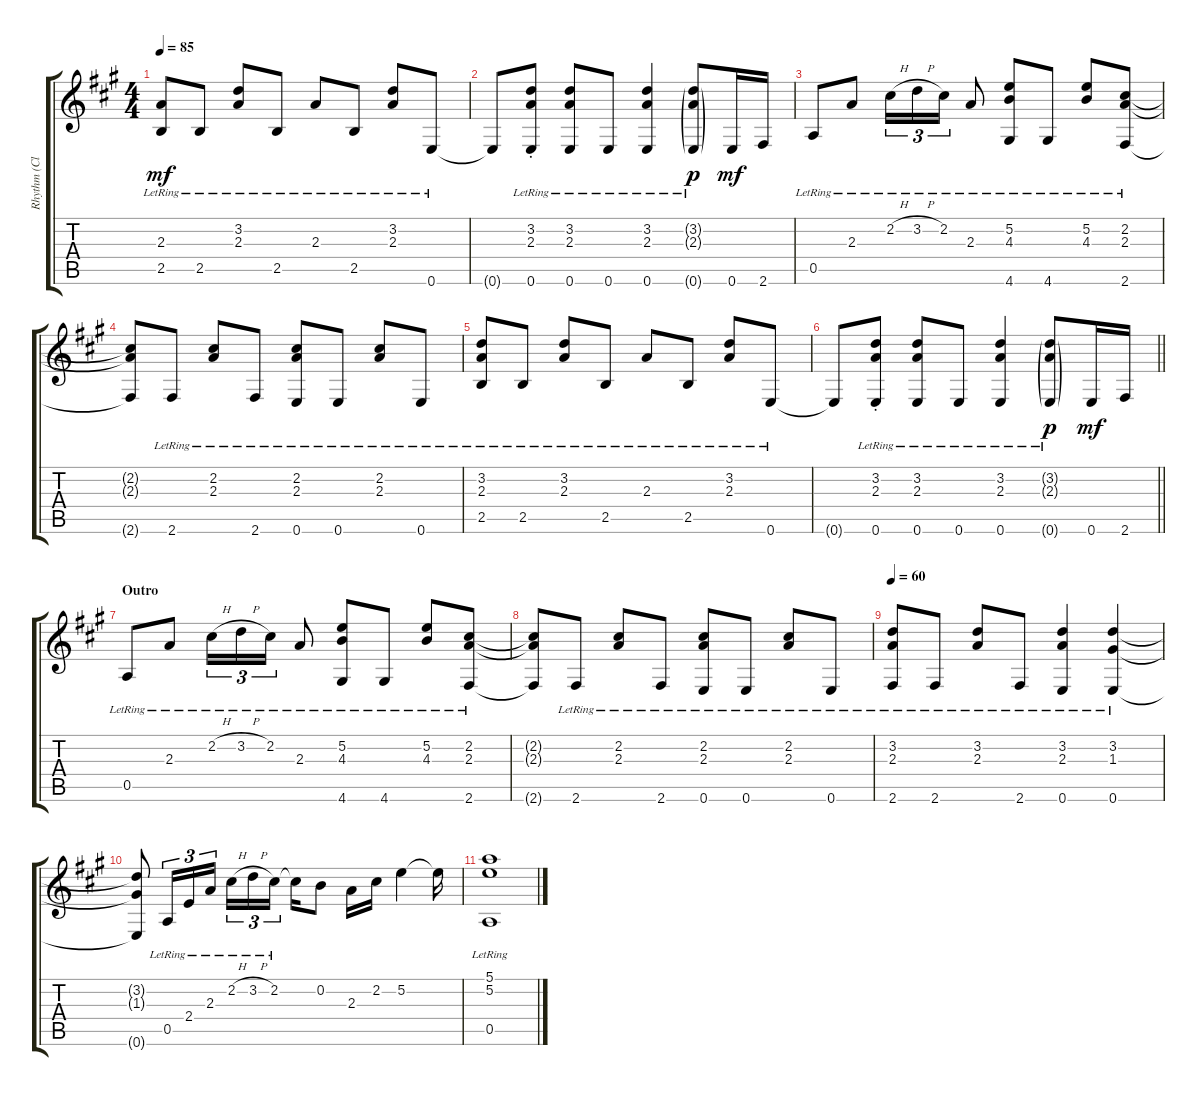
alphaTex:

\track ("Rhythm (Clapton)" "Rhythm (Cl") {instrument acousticguitarsteel}
\staff {score tabs}
\tuning (E4 B3 G3 D3 A2 E2) {hide}
\ts (4 4)
\tempo 85
\clef g2
\ks a
(2.3{lr} 2.5{lr}).8{dy mf} 2.5{lr}.8 (3.2{lr} 2.3{lr}).8 2.5{lr}.8 2.3{lr}.8 2.5{lr}.8 (3.2{lr} 2.3{lr}).8 0.6{lr}.8 |
0.6{t}.8 (3.2{st lr} 2.3{st lr} 0.6{st lr}).8 (3.2{lr} 2.3{lr} 0.6{lr}).8 0.6{lr}.8 (3.2{lr} 2.3{lr} 0.6{lr}).4 (3.2{g lr} 2.3{g lr} 0.6{g lr}).8{dy p} 0.6.16{dy mf} 2.6.16 |
0.5{lr}.8 2.3{lr}.8 2.2{h lr}.16{tu (3 2)} 3.2{h lr}.16{tu (3 2)} 2.2{lr}.16{tu (3 2)} 2.3{lr}.8 (5.2{lr} 4.3{lr} 4.6{lr}).8 4.6{lr}.8 (5.2{lr} 4.3{lr}).8 (2.2{lr} 2.3{lr} 2.6{lr}).8 |
(2.2{t} 2.3{t} 2.6{t}).8 2.6{lr}.8 (2.2{lr} 2.3{lr}).8 2.6{lr}.8 (2.2{lr} 2.3{lr} 0.6{lr}).8 0.6{lr}.8 (2.2{lr} 2.3{lr}).8 0.6{lr}.8 |
(3.2{lr} 2.3{lr} 2.5{lr}).8 2.5{lr}.8 (3.2{lr} 2.3{lr}).8 2.5{lr}.8 2.3{lr}.8 2.5{lr}.8 (3.2{lr} 2.3{lr}).8 0.6{lr}.8 |
\barLineRight lightlight
0.6{t}.8 (3.2{st lr} 2.3{st lr} 0.6{st lr}).8 (3.2{lr} 2.3{lr} 0.6{lr}).8 0.6{lr}.8 (3.2{lr} 2.3{lr} 0.6{lr}).4 (3.2{g lr} 2.3{g lr} 0.6{g lr}).8{dy p} 0.6.16{dy mf} 2.6.16 |
\section ("" "Outro")
0.5{lr}.8 2.3{lr}.8 2.2{h lr}.16{tu (3 2)} 3.2{h lr}.16{tu (3 2)} 2.2{lr}.16{tu (3 2)} 2.3{lr}.8 (5.2{lr} 4.3{lr} 4.6{lr}).8 4.6{lr}.8 (5.2{lr} 4.3{lr}).8 (2.2{lr} 2.3{lr} 2.6{lr}).8 |
(2.2{t} 2.3{t} 2.6{t}).8 2.6{lr}.8 (2.2{lr} 2.3{lr}).8 2.6{lr}.8 (2.2{lr} 2.3{lr} 0.6{lr}).8 0.6{lr}.8 (2.2{lr} 2.3{lr}).8 0.6{lr}.8 |
\tempo 60
(3.2{lr} 2.3{lr} 2.6{lr}).8 2.6{lr}.8 (3.2{lr} 2.3{lr}).8 2.6{lr}.8 (3.2{lr} 2.3{lr} 0.6{lr}).4 (3.2{lr} 1.3{lr} 0.6{lr}).4 |
(3.2{t} 1.3{t} 0.6{t}).8 0.5{lr}.16{tu (3 2)} 2.4{lr}.16{tu (3 2)} 2.3{lr}.16{tu (3 2)} 2.2{h lr}.16{tu (3 2)} 3.2{h lr}.16{tu (3 2)} 2.2{lr}.16{tu (3 2) beam splitsecondary} 2.2{t}.16 0.2.8 2.3.16 2.2.16 5.2.4 5.2{t}.16 |
(5.1{lr} 5.2{lr} 0.5{lr}).1
